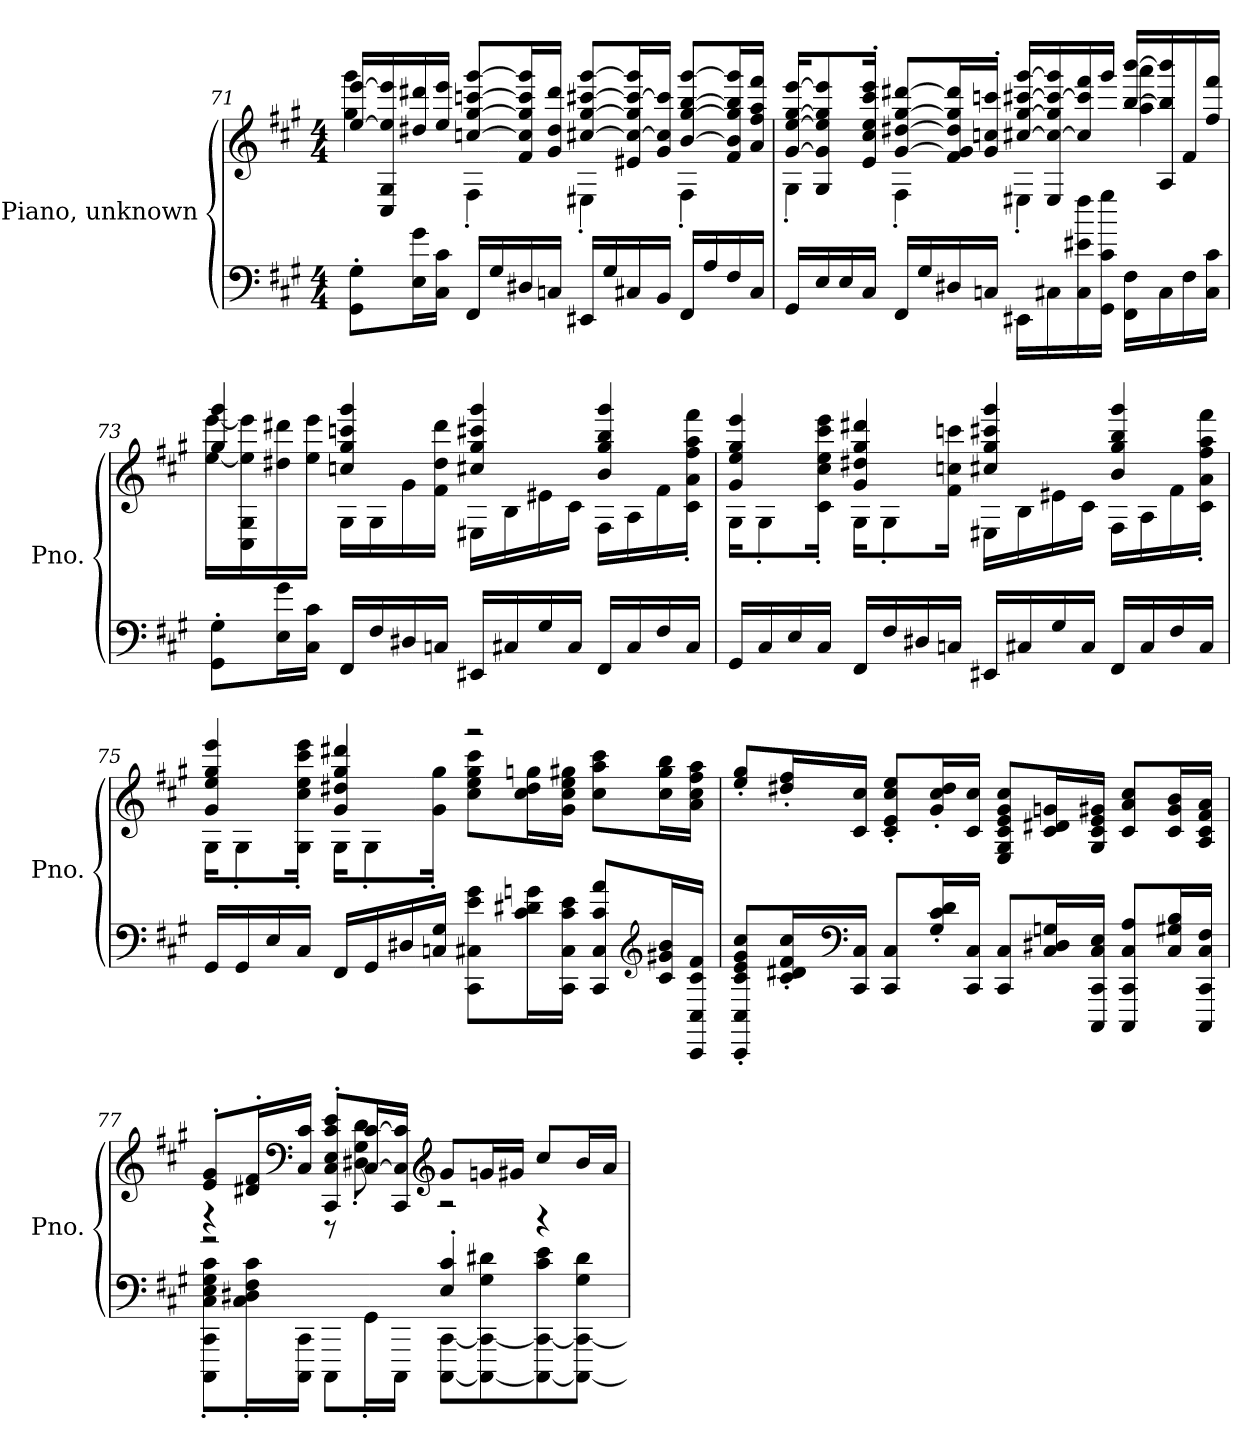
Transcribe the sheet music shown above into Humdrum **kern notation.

**kern	**kern
*part1	*part1
*staff2	*staff1
*I"Piano, unknown	*
*I'Pno.	*
!!LO:LB:g=z
*clefF4	*clefG2
*k[f#c#g#]	*k[f#c#g#]
*M4/4	*M4/4
=71	=71
*	*^
8GG#\' 8G#\'L	[16ee/ [16eee/LL	4gg#\ 4ggg#\
.	16C#/ 16G#/ 16ee/] 16eee/]	.
16E\ 16g#\L	16dd#X/ 16ddd#X/	.
16C#\ 16c#\JJ	16ee/ 16eee/JJ	.
16FF#/LL	[8ccn/ [8gg#/ [8cccn/ [8ggg#/L	4F#'\
16G#/	.	.
16D#X/	16f#/ 16cc/] 16gg#/] 16ccc/] 16ggg#/]L	.
16Cn/JJ	16g#/ 16dd#/ 16ddd#/JJ	.
16EE#X/LL	[8cc#X/ [8gg#/ [8ccc#X/ [8ggg#/L	4E#X'\
16G#/	.	.
16C#X/	16e#X/ 16cc#/_ 16gg#/] 16ccc#/_ 16ggg#/]L	.
16BB/JJ	16g#/ 16cc#/] 16ccc#/]JJ	.
16FF#/LL	[8b/ [8gg#/ [8bb/ [8ggg#/L	4F#'\
16A/	.	.
16F#/	16f#/ 16b/] 16gg#/] 16bb/] 16ggg#/]L	.
16C#/JJ	16a/ 16ff#/ 16aa/ 16fff#/JJ	.
!!LO:LB:g=z	!!
=72	=72	=72
16GG#/LL	[16g#/ [16ee/ [16gg#/ [16eee/KL	4G#'\
16E/	8G#/ 8g#/] 8ee/] 8gg#/] 8eee/]	.
16E/	.	.
16C#/JJ	16e/' 16cc#/' 16ee/' 16ccc#/' 16eee/'Jk	.
16FF#/LL	[8g#/ [8dd#X/ [8gg#/ [8ddd#X/L	4F#'\
16G#/	.	.
16D#X/	16f#/ 16g#/] 16dd#/] 16gg#/] 16ddd#/]L	.
16Cn/JJ	16g#/' 16ccn/' 16cccn/'JJ	.
16EE#X\LL	[16cc#X/ [16gg#/ [16ccc#X/ [16ggg#/LL	4E#X'\
16C#X\	16E#/ 16cc#/_ 16gg#/] 16ccc#/_ 16ggg#/]	.
16C#\ 16e#X\ 16ff#\	16cc#/] 16ccc#/] 16fff#/	.
16GG#\ 16c#\ 16gg#\JJ	16ggg#/JJ	.
16FF#\ 16F#\LL	[16bb/ [16bbb/LL	4aa\ 4aaa\
16C#\	16A/ 16bb/] 16bbb/]	.
16F#\	16f#/	.
16C#\ 16c#\JJ	16ff#/ 16fff#/JJ	.
!!LO:LB:g=z	!!
=73	=73	=73
8GG#\' 8G#\'L	4gg#/ 4ggg#/	[16ee\ [16eee\LL
.	.	16C#\ 16G#\ 16ee\] 16eee\]
16E\ 16g#\L	.	16dd#X\ 16ddd#X\
16C#\ 16c#\JJ	.	16ee\ 16eee\JJ
16FF#/LL	4ccn/ 4gg#/ 4cccn/ 4ggg#/	16G#\LL
16F#/	.	16G#\
16D#X/	.	16g#\
16Cn/JJ	.	16f#\ 16dd#\ 16ddd#\JJ
16EE#X/LL	4cc#X/ 4gg#/ 4ccc#X/ 4ggg#/	16E#X\LL
16C#X/	.	16B\
16G#/	.	16e#X\
16C#/JJ	.	16c#\JJ
16FF#/LL	4b/ 4gg#/ 4bb/ 4ggg#/	16F#\LL
16C#/	.	16A\
16F#/	.	16f#\
16C#/JJ	.	16c#\' 16a\' 16ff#\' 16aa\' 16fff#\'JJ
!!LO:LB:g=z	!!
=74	=74	=74
16GG#/LL	4g#/ 4ee/ 4gg#/ 4eee/	16G#\KL
16C#/	.	8G#'\
16E/	.	.
16C#/JJ	.	16c#\' 16cc#\' 16ee\' 16ccc#\' 16eee\'Jk
16FF#/LL	4g#/ 4dd#X/ 4gg#/ 4ddd#X/	16G#\KL
16F#/	.	8G#'\
16D#X/	.	.
16Cn/JJ	.	16f#\ 16ccn\ 16cccn\Jk
16EE#X/LL	4cc#X/ 4gg#/ 4ccc#X/ 4ggg#/	16E#X\LL
16C#X/	.	16B\
16G#/	.	16e#X\
16C#/JJ	.	16c#\JJ
16FF#/LL	4b/ 4gg#/ 4bb/ 4ggg#/	16F#\LL
16C#/	.	16A\
16F#/	.	16f#\
16C#/JJ	.	16c#\' 16a\' 16ff#\' 16aa\' 16fff#\'JJ
!!LO:PB:g=z	!!
=75	=75	=75
16GG#/LL	4g#/ 4ee/ 4gg#/ 4eee/	16G#\KL
16GG#/	.	8G#'\
16E/	.	.
16C#/JJ	.	16G#\' 16cc#\' 16ee\' 16ccc#\' 16eee\'Jk
16FF#/LL	4g#/ 4dd#X/ 4gg#/ 4ddd#X/	16G#\KL
16GG#/	.	8G#'\
16D#X/	.	.
16Cn/ 16G#/JJ	.	16g#\' 16gg#\'Jk
8CC#\ 8C#X\ 8e\ 8g#\L	2r	8cc#\ 8ee\ 8gg#\ 8ccc#\L
16c#\ 16d#X\ 16gn\L	.	16cc#\ 16dd#\ 16ggn\L
16CC#\ 16C#\ 16c#\ 16e\JJ	.	16g#\ 16cc#\ 16ee\ 16gg#X\JJ
8CC#/ 8C#/ 8c#/ 8a/L	.	8cc#\ 8aa\ 8ccc#\L
*clefG2	*	*
16c#/ 16g#X/ 16b/L	.	16cc#\ 16gg#\ 16bb\L
16CC#/ 16C#/ 16c#/ 16f#/JJ	.	16a\ 16cc#\ 16ff#\ 16aa\JJ
*	*v	*v
!!LO:LB:g=z
=76	=76
8CC#/' 8C#/' 8c#/' 8e/' 8g#/' 8cc#/'L	8ee/' 8gg#/'L
16c#/' 16d#X/' 16f#/' 16cc#/'L	16dd#X/' 16ff#/'L
*clefF4	*
16CC#/ 16C#/JJ	16c#/ 16cc#/JJ
8CC#/ 8C#/L	8c#/' 8e/' 8cc#/' 8ee/'L
16G#/' 16c#/' 16d#/'L	16g#/' 16cc#/' 16dd#/'L
16CC#/ 16C#/JJ	16c#/ 16cc#/JJ
8CC#/ 8C#/L	8E/ 8G#/ 8c#/ 8e/ 8g#/ 8cc#/L
16C#/ 16D#X/ 16Gn/L	16c#/ 16d#X/ 16gn/L
16CCC#/ 16CC#/ 16C#/ 16E/JJ	16G#/ 16c#/ 16e/ 16g#X/JJ
8CCC#/ 8CC#/ 8C#/ 8A/L	8c#/ 8a/ 8cc#/L
16C#/ 16G#X/ 16B/L	16c#/ 16g#/ 16b/L
16CCC#/ 16CC#/ 16C#/ 16F#/JJ	16A/ 16c#/ 16f#/ 16a/JJ
=77	=77
*^	*^
2r	8CCC#\' 8CC#\' 8C#\' 8E\' 8G#\' 8c#\'L	8e/' 8g#/'L	4r
.	16C#\' 16D#X\' 16F#\' 16c#\'L	16d#X/' 16f#/'L	.
*	*	*clefF4	*
.	16CCC#\ 16CC#\JJ	16C#/ 16c#/JJ	.
.	8CCC#\L	8CC#/' 8C#/' 8E/' 8c#/' 8e/'L	8r
.	16GG#'\L	[16C#/ [16c#/L	8D#X\' 8G#\' 8d#\'
.	16CCC#\JJ	16CC#/ 16C#/] 16c#/]JJ	.
*	*	*clefG2	*
4E/' 4c#/'	[8CCC#\ [8CC#\L	8g#/L	2r
.	8CCC#\_ 8CC#\_ 8G#\ 8d#X\	16gn/L	.
.	.	16g#X/JJ	.
4r	8CCC#\_ 8CC#\_ 8c#\ 8e\	8cc#/L	.
.	8CCC#\_ 8CC#\_ 8G#\ 8d#\J	16b/L	.
.	.	16a/JJ	.
*v	*v	*	*
*	*v	*v
=	=
*-	*-
